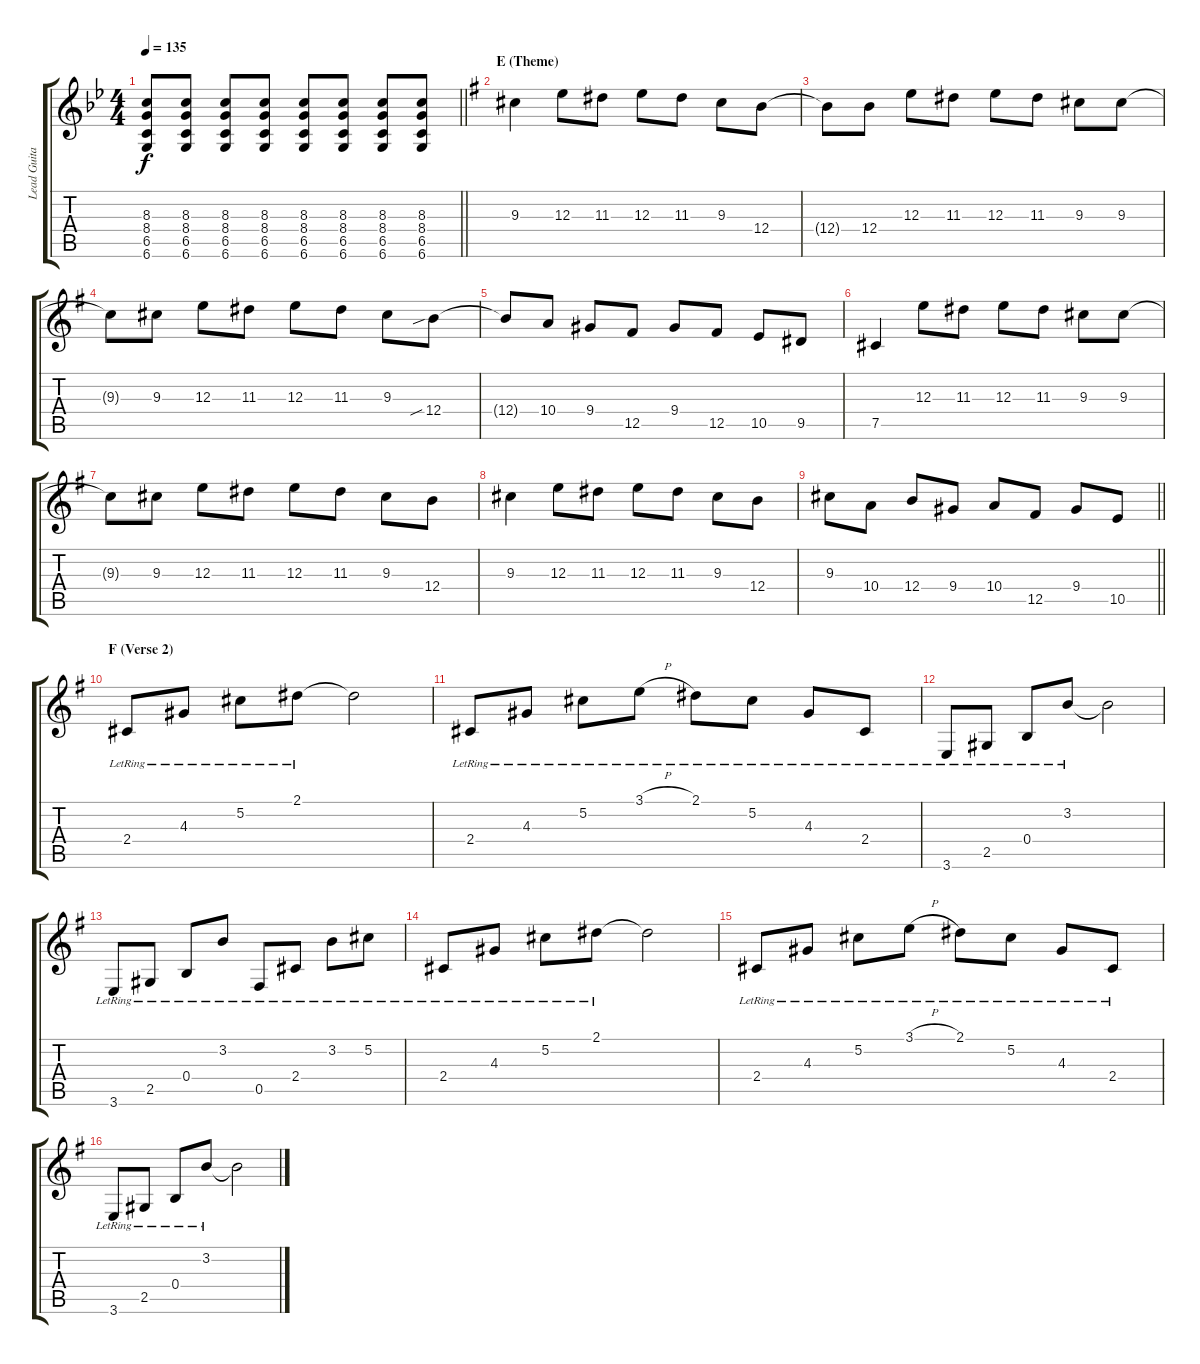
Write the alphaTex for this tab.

\track ("Lead Guitar (Kristian Niemann)" "Lead Guita") {instrument distortionguitar}
\staff {score tabs}
\tuning (Db4 Ab3 E3 B2 Gb2 Db2) {hide}
\ts (4 4)
\tempo 135
\clef g2
\barLineRight lightlight
\ks gminor
(8.3 8.4 6.5 6.6).8{dy f} (8.3 8.4 6.5 6.6).8 (8.3 8.4 6.5 6.6).8 (8.3 8.4 6.5 6.6).8 (8.3 8.4 6.5 6.6).8 (8.3 8.4 6.5 6.6).8 (8.3 8.4 6.5 6.6).8 (8.3 8.4 6.5 6.6).8 |
\section ("" "E (Theme)")
\ks eminor
9.3.4 12.3.8 11.3.8 12.3.8 11.3.8 9.3.8 12.4.8 |
12.4{t}.8 12.4.8 12.3.8 11.3.8 12.3.8 11.3.8 9.3.8 9.3.8 |
9.3{t}.8 9.3.8 12.3.8 11.3.8 12.3.8 11.3.8 9.3.8 12.4{sib}.8 |
12.4{t}.8 10.4.8 9.4.8 12.5.8 9.4.8 12.5.8 10.5.8 9.5.8 |
7.5.4 12.3.8 11.3.8 12.3.8 11.3.8 9.3.8 9.3.8 |
9.3{t}.8 9.3.8 12.3.8 11.3.8 12.3.8 11.3.8 9.3.8 12.4.8 |
9.3.4 12.3.8 11.3.8 12.3.8 11.3.8 9.3.8 12.4.8 |
\barLineRight lightlight
9.3.8 10.4.8 12.4.8 9.4.8 10.4.8 12.5.8 9.4.8 10.5.8 |
\section ("" "F (Verse 2)")
2.4{lr}.8{volume 16 instrument electricguitarclean} 4.3{lr}.8 5.2{lr}.8 2.1{lr}.8 2.1{t}.2 |
2.4{lr}.8 4.3{lr}.8 5.2{lr}.8 3.1{h lr}.8 2.1{lr}.8 5.2{lr}.8 4.3{lr}.8 2.4{lr}.8 |
3.6{lr}.8 2.5{lr}.8 0.4{lr}.8 3.2{lr}.8 3.2{t}.2 |
3.6{lr}.8 2.5{lr}.8 0.4{lr}.8 3.2{lr}.8 0.5{lr}.8 2.4{lr}.8 3.2{lr}.8 5.2{lr}.8 |
2.4{lr}.8 4.3{lr}.8 5.2{lr}.8 2.1{lr}.8 2.1{t}.2 |
2.4{lr}.8 4.3{lr}.8 5.2{lr}.8 3.1{h lr}.8 2.1{lr}.8 5.2{lr}.8 4.3{lr}.8 2.4{lr}.8 |
3.6{lr}.8 2.5{lr}.8 0.4{lr}.8 3.2{lr}.8 3.2{t}.2
